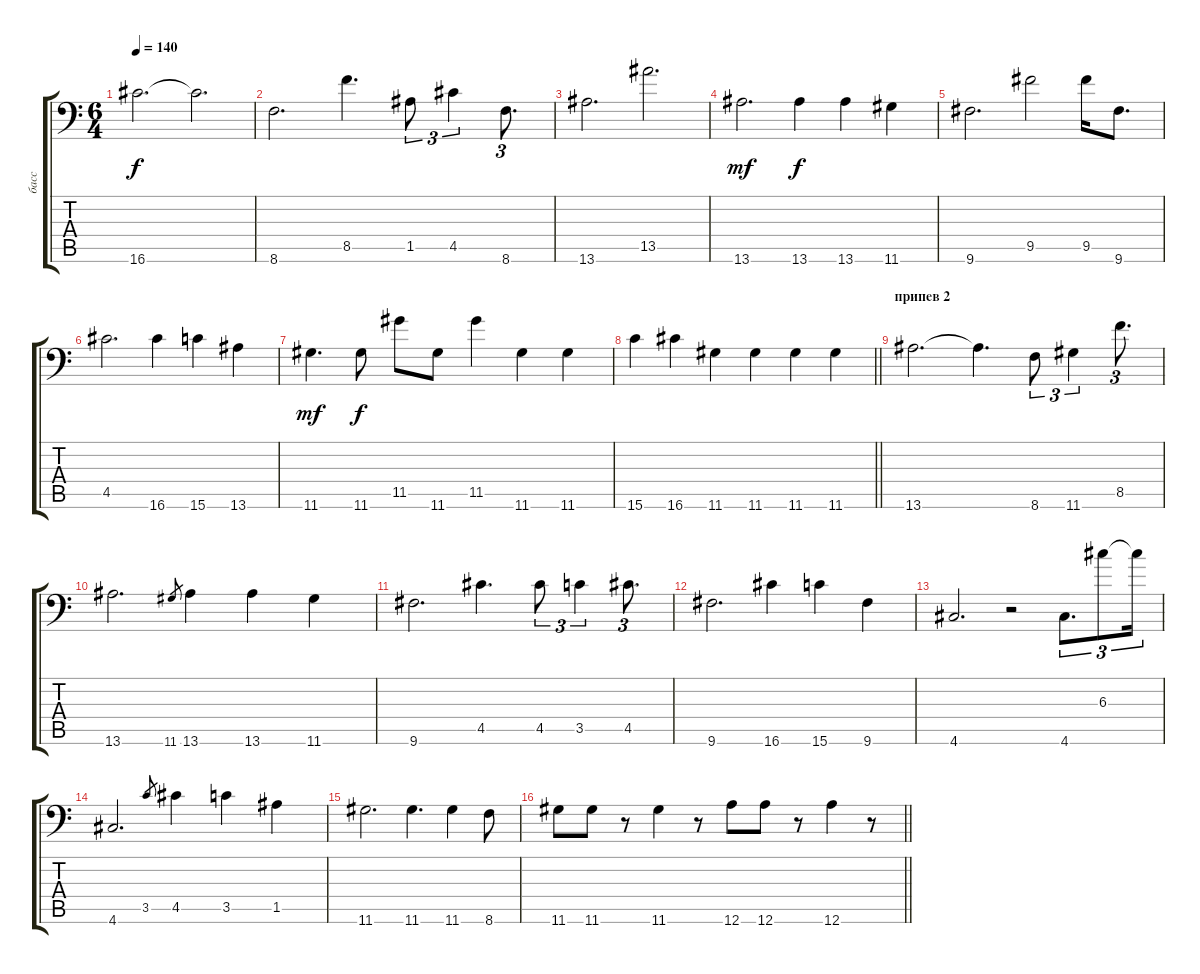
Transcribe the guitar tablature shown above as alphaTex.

\track ("басс" "басс") {instrument electricbassfinger}
\staff {score tabs}
\tuning (E4 B3 G3 D3 A2 A1) {hide}
\ts (6 4)
\tempo 140
\clef f4
\ks c
16.6.2{d dy f} 16.6{t}.2{d} |
8.6.2{d} 8.5.4{d} 1.5.8{tu (3 2)} 4.5.4{tu (3 2)} 8.6.8{d tu (3 2)} |
13.6.2{d} 13.5.2{d} |
13.6.2{d dy mf} 13.6.4{dy f} 13.6.4 11.6.4 |
9.6.2{d} 9.5.2 9.5.16 9.6.8{d} |
4.5.2{d} 16.6.4 15.6.4 13.6.4 |
11.6.4{d dy mf} 11.6.8{dy f} 11.5.8 11.6.8 11.5.4 11.6.4 11.6.4 |
\barLineRight lightlight
15.6.4 16.6.4 11.6.4 11.6.4 11.6.4 11.6.4 |
\section ("" "припев 2")
13.6.2{d} 13.6{t}.4{d} 8.6.8{tu (3 2)} 11.6.4{tu (3 2)} 8.5.8{d tu (3 2)} |
13.6.2{d} 11.6.8{gr} 13.6.4 13.6.4 11.6.4 |
9.6.2{d} 4.5.4{d} 4.5.8{tu (3 2)} 3.5.4{tu (3 2)} 4.5.8{d tu (3 2)} |
9.6.2{d} 16.6.4 15.6.4 9.6.4 |
4.6.2{d} r.2 4.6.8{d tu (3 2)} 6.3.8{tu (3 2)} 6.3{t}.16{tu (3 2)} |
4.6.2{d} 3.5.8{gr} 4.5.4 3.5.4 1.5.4 |
11.6.2{d} 11.6.4{d} 11.6.4 8.6.8 |
\barLineRight lightlight
11.6.8 11.6.8 r.8 11.6.4 r.8 12.6.8 12.6.8 r.8 12.6.4 r.8
